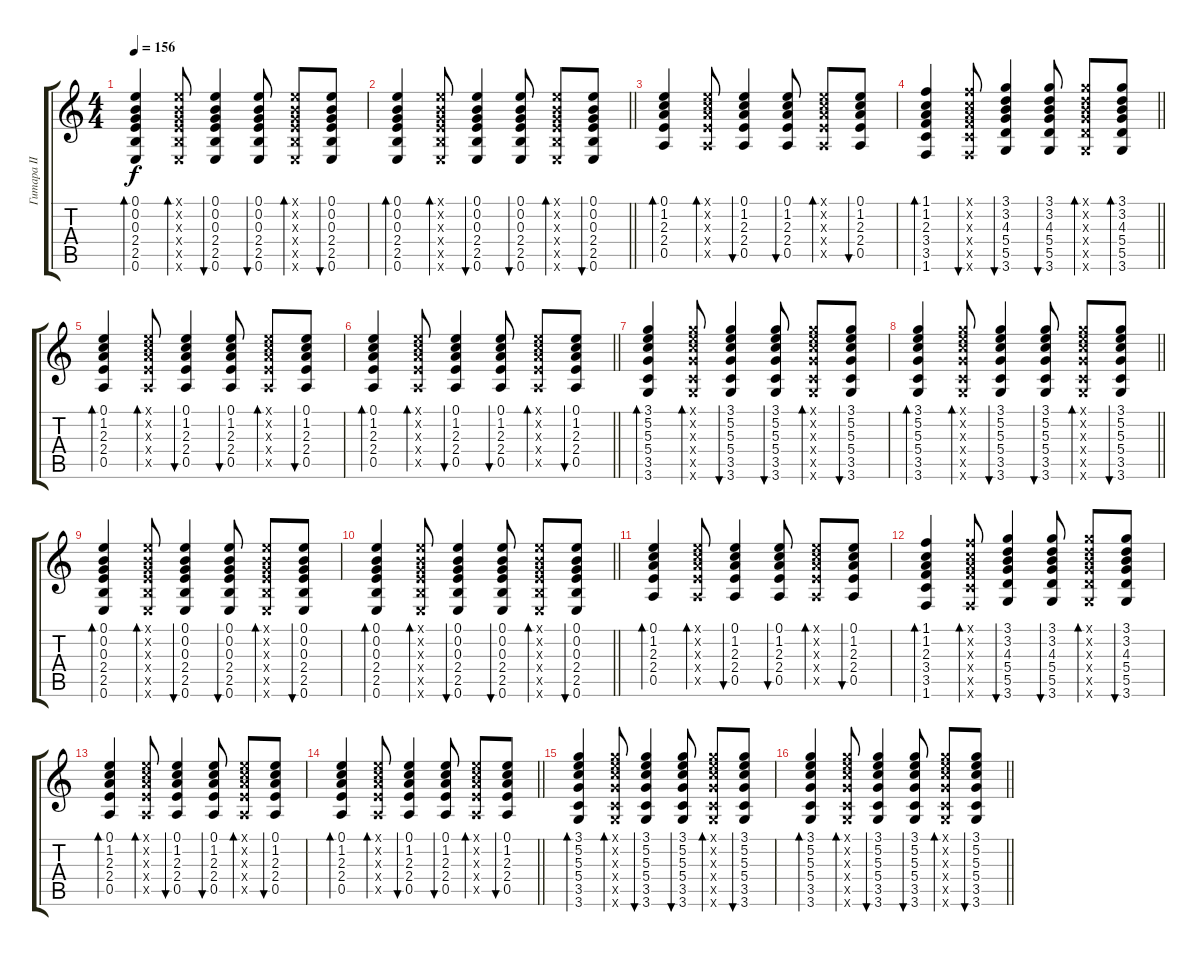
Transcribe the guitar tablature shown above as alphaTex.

\track ("Гитара II" "Гитара II") {instrument acousticguitarsteel}
\staff {score tabs}
\tuning (E4 B3 G3 D3 A2 E2) {hide}
\ts (4 4)
\tempo 156
\clef g2
\ks c
(0.1 0.2 0.3 2.4 2.5 0.6).4{bd 60 dy f} (0.1{x} 0.2{x} 0.3{x} 2.4{x} 2.5{x} 0.6{x}).8{bd 60} (0.1 0.2 0.3 2.4 2.5 0.6).4{bu 60} (0.1 0.2 0.3 2.4 2.5 0.6).8{bu 60} (0.1{x} 0.2{x} 0.3{x} 2.4{x} 2.5{x} 0.6{x}).8{bd 60} (0.1 0.2 0.3 2.4 2.5 0.6).8{bu 60} |
\barLineRight lightlight
(0.1 0.2 0.3 2.4 2.5 0.6).4{bd 60} (0.1{x} 0.2{x} 0.3{x} 2.4{x} 2.5{x} 0.6{x}).8{bd 60} (0.1 0.2 0.3 2.4 2.5 0.6).4{bu 60} (0.1 0.2 0.3 2.4 2.5 0.6).8{bu 60} (0.1{x} 0.2{x} 0.3{x} 2.4{x} 2.5{x} 0.6{x}).8{bd 60} (0.1 0.2 0.3 2.4 2.5 0.6).8{bu 60} |
(0.1 1.2 2.3 2.4 0.5).4{bd 60} (0.1{x} 1.2{x} 2.3{x} 2.4{x} 0.5{x}).8{bd 60} (0.1 1.2 2.3 2.4 0.5).4{bu 60} (0.1 1.2 2.3 2.4 0.5).8{bu 60} (0.1{x} 1.2{x} 2.3{x} 2.4{x} 0.5{x}).8{bd 60} (0.1 1.2 2.3 2.4 0.5).8{bu 60} |
\barLineRight lightlight
(1.1 1.2 2.3 3.4 3.5 1.6).4{bd 60} (1.1{x} 1.2{x} 2.3{x} 3.4{x} 3.5{x} 1.6{x}).8{bu 60} (3.1 3.2 4.3 5.4 5.5 3.6).4{bu 60} (3.1 3.2 4.3 5.4 5.5 3.6).8{bu 60} (3.1{x} 3.2{x} 4.3{x} 5.4{x} 5.5{x} 3.6{x}).8{bd 60} (3.1 3.2 4.3 5.4 5.5 3.6).8{bd 60} |
(0.1 1.2 2.3 2.4 0.5).4{bd 60} (0.1{x} 1.2{x} 2.3{x} 2.4{x} 0.5{x}).8{bd 60} (0.1 1.2 2.3 2.4 0.5).4{bu 60} (0.1 1.2 2.3 2.4 0.5).8{bu 60} (0.1{x} 1.2{x} 2.3{x} 2.4{x} 0.5{x}).8{bd 60} (0.1 1.2 2.3 2.4 0.5).8{bu 60} |
\barLineRight lightlight
(0.1 1.2 2.3 2.4 0.5).4{bd 60} (0.1{x} 1.2{x} 2.3{x} 2.4{x} 0.5{x}).8{bd 60} (0.1 1.2 2.3 2.4 0.5).4{bu 60} (0.1 1.2 2.3 2.4 0.5).8{bu 60} (0.1{x} 1.2{x} 2.3{x} 2.4{x} 0.5{x}).8{bd 60} (0.1 1.2 2.3 2.4 0.5).8{bu 60} |
(3.1 5.2 5.3 5.4 3.5 3.6).4{bd 60} (3.1{x} 5.2{x} 5.3{x} 5.4{x} 3.5{x} 3.6{x}).8{bd 60} (3.1 5.2 5.3 5.4 3.5 3.6).4{bu 60} (3.1 5.2 5.3 5.4 3.5 3.6).8{bu 60} (3.1{x} 5.2{x} 5.3{x} 5.4{x} 3.5{x} 3.6{x}).8{bd 60} (3.1 5.2 5.3 5.4 3.5 3.6).8{bu 60} |
\barLineRight lightlight
(3.1 5.2 5.3 5.4 3.5 3.6).4{bd 60} (3.1{x} 5.2{x} 5.3{x} 5.4{x} 3.5{x} 3.6{x}).8{bd 60} (3.1 5.2 5.3 5.4 3.5 3.6).4{bu 60} (3.1 5.2 5.3 5.4 3.5 3.6).8{bu 60} (3.1{x} 5.2{x} 5.3{x} 5.4{x} 3.5{x} 3.6{x}).8{bd 60} (3.1 5.2 5.3 5.4 3.5 3.6).8{bu 60} |
(0.1 0.2 0.3 2.4 2.5 0.6).4{bd 60} (0.1{x} 0.2{x} 0.3{x} 2.4{x} 2.5{x} 0.6{x}).8{bd 60} (0.1 0.2 0.3 2.4 2.5 0.6).4{bu 60} (0.1 0.2 0.3 2.4 2.5 0.6).8{bu 60} (0.1{x} 0.2{x} 0.3{x} 2.4{x} 2.5{x} 0.6{x}).8{bd 60} (0.1 0.2 0.3 2.4 2.5 0.6).8{bu 60} |
\barLineRight lightlight
(0.1 0.2 0.3 2.4 2.5 0.6).4{bd 60} (0.1{x} 0.2{x} 0.3{x} 2.4{x} 2.5{x} 0.6{x}).8{bd 60} (0.1 0.2 0.3 2.4 2.5 0.6).4{bu 60} (0.1 0.2 0.3 2.4 2.5 0.6).8{bu 60} (0.1{x} 0.2{x} 0.3{x} 2.4{x} 2.5{x} 0.6{x}).8{bd 60} (0.1 0.2 0.3 2.4 2.5 0.6).8{bu 60} |
(0.1 1.2 2.3 2.4 0.5).4{bd 60} (0.1{x} 1.2{x} 2.3{x} 2.4{x} 0.5{x}).8{bd 60} (0.1 1.2 2.3 2.4 0.5).4{bu 60} (0.1 1.2 2.3 2.4 0.5).8{bu 60} (0.1{x} 1.2{x} 2.3{x} 2.4{x} 0.5{x}).8{bd 60} (0.1 1.2 2.3 2.4 0.5).8{bu 60} |
(1.1 1.2 2.3 3.4 3.5 1.6).4{bd 60} (1.1{x} 1.2{x} 2.3{x} 3.4{x} 3.5{x} 1.6{x}).8{bd 60} (3.1 3.2 4.3 5.4 5.5 3.6).4{bu 60} (3.1 3.2 4.3 5.4 5.5 3.6).8{bu 60} (3.1{x} 3.2{x} 4.3{x} 5.4{x} 5.5{x} 3.6{x}).8{bd 60} (3.1 3.2 4.3 5.4 5.5 3.6).8{bu 60} |
(0.1 1.2 2.3 2.4 0.5).4{bd 60} (0.1{x} 1.2{x} 2.3{x} 2.4{x} 0.5{x}).8{bd 60} (0.1 1.2 2.3 2.4 0.5).4{bu 60} (0.1 1.2 2.3 2.4 0.5).8{bu 60} (0.1{x} 1.2{x} 2.3{x} 2.4{x} 0.5{x}).8{bd 60} (0.1 1.2 2.3 2.4 0.5).8{bu 60} |
\barLineRight lightlight
(0.1 1.2 2.3 2.4 0.5).4{bd 60} (0.1{x} 1.2{x} 2.3{x} 2.4{x} 0.5{x}).8{bd 60} (0.1 1.2 2.3 2.4 0.5).4{bu 60} (0.1 1.2 2.3 2.4 0.5).8{bu 60} (0.1{x} 1.2{x} 2.3{x} 2.4{x} 0.5{x}).8{bd 60} (0.1 1.2 2.3 2.4 0.5).8{bu 60} |
(3.1 5.2 5.3 5.4 3.5 3.6).4{bd 60} (3.1{x} 5.2{x} 5.3{x} 5.4{x} 3.5{x} 3.6{x}).8{bd 60} (3.1 5.2 5.3 5.4 3.5 3.6).4{bu 60} (3.1 5.2 5.3 5.4 3.5 3.6).8{bu 60} (3.1{x} 5.2{x} 5.3{x} 5.4{x} 3.5{x} 3.6{x}).8{bd 60} (3.1 5.2 5.3 5.4 3.5 3.6).8{bu 60} |
\barLineRight lightlight
(3.1 5.2 5.3 5.4 3.5 3.6).4{bd 60} (3.1{x} 5.2{x} 5.3{x} 5.4{x} 3.5{x} 3.6{x}).8{bd 60} (3.1 5.2 5.3 5.4 3.5 3.6).4{bu 60} (3.1 5.2 5.3 5.4 3.5 3.6).8{bu 60} (3.1{x} 5.2{x} 5.3{x} 5.4{x} 3.5{x} 3.6{x}).8{bd 60} (3.1 5.2 5.3 5.4 3.5 3.6).8{bu 60}
